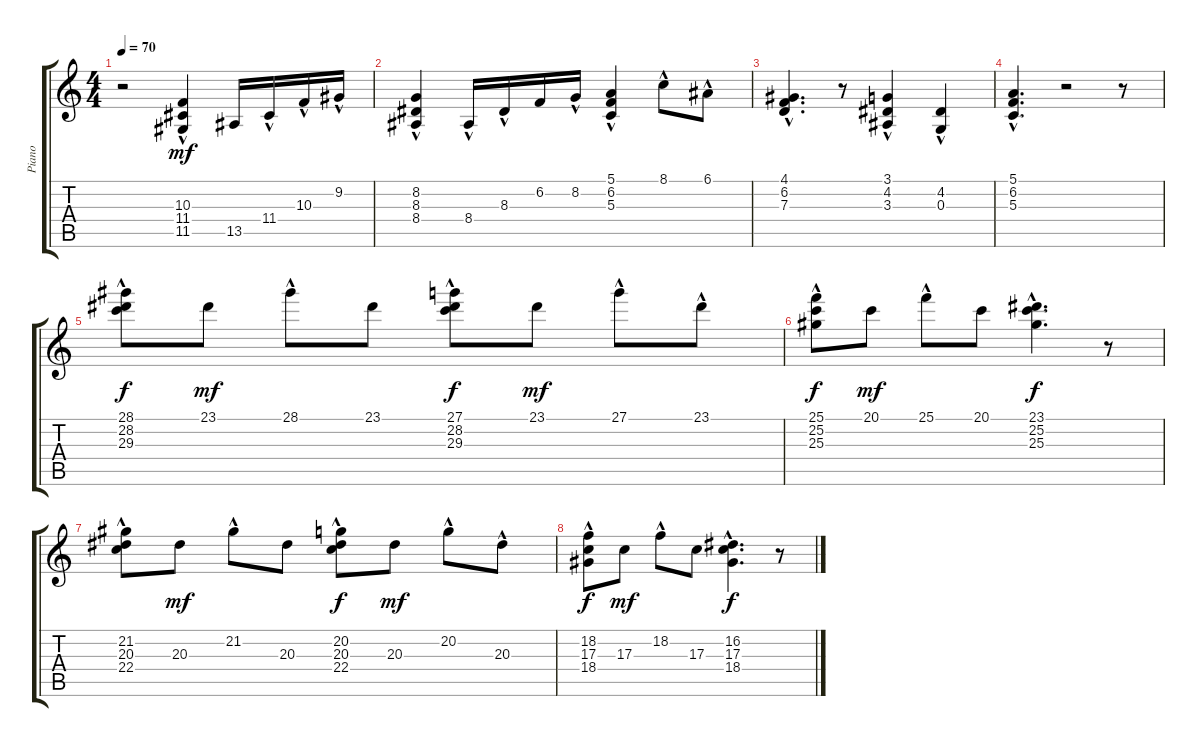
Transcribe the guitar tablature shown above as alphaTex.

\track ("Piano" "Piano") {instrument acousticgrandpiano}
\staff {score tabs}
\tuning (E4 B3 G3 D3 A2 E2) {hide}
\ts (4 4)
\tempo 70
\clef g2
\ks c
r.2{dy mf} (10.3{hac} 11.4 11.5{hac}).4 13.5.16 11.4{hac}.16 10.3{hac}.16 9.2{hac}.16 |
(8.2{hac} 8.3 8.4).4 8.4{hac}.16 8.3{hac}.16 6.2.16 8.2{hac}.16 (5.1{hac} 6.2{hac} 5.3{hac}).4 8.1{hac}.8 6.1{hac}.8 |
(4.1{hac} 6.2{hac} 7.3{hac}).4{d} r.8 (3.1{hac} 4.2 3.3{hac}).4 (4.2{hac} 0.3{hac}).4 |
(5.1{hac} 6.2{hac} 5.3{hac}).4{d} r.2 r.8 |
(28.1 28.2 29.3{hac}).8{dy f} 23.1.8{dy mf} 28.1{hac}.8 23.1.8 (27.1 28.2 29.3{hac}).8{dy f} 23.1.8{dy mf} 27.1{hac}.8 23.1{hac}.8 |
(25.1 25.2 25.3{hac}).8{dy f} 20.1.8{dy mf} 25.1{hac}.8 20.1.8 (23.1{hac} 25.2{hac} 25.3{hac}).4{d dy f} r.8 |
(21.2 20.3 22.4{hac}).8 20.3.8{dy mf} 21.2{hac}.8 20.3.8 (20.2 20.3 22.4{hac}).8{dy f} 20.3.8{dy mf} 20.2{hac}.8 20.3{hac}.8 |
(18.2 17.3 18.4{hac}).8{dy f} 17.3.8{dy mf} 18.2{hac}.8 17.3.8 (16.2{hac} 17.3{hac} 18.4{hac}).4{d dy f} r.8
